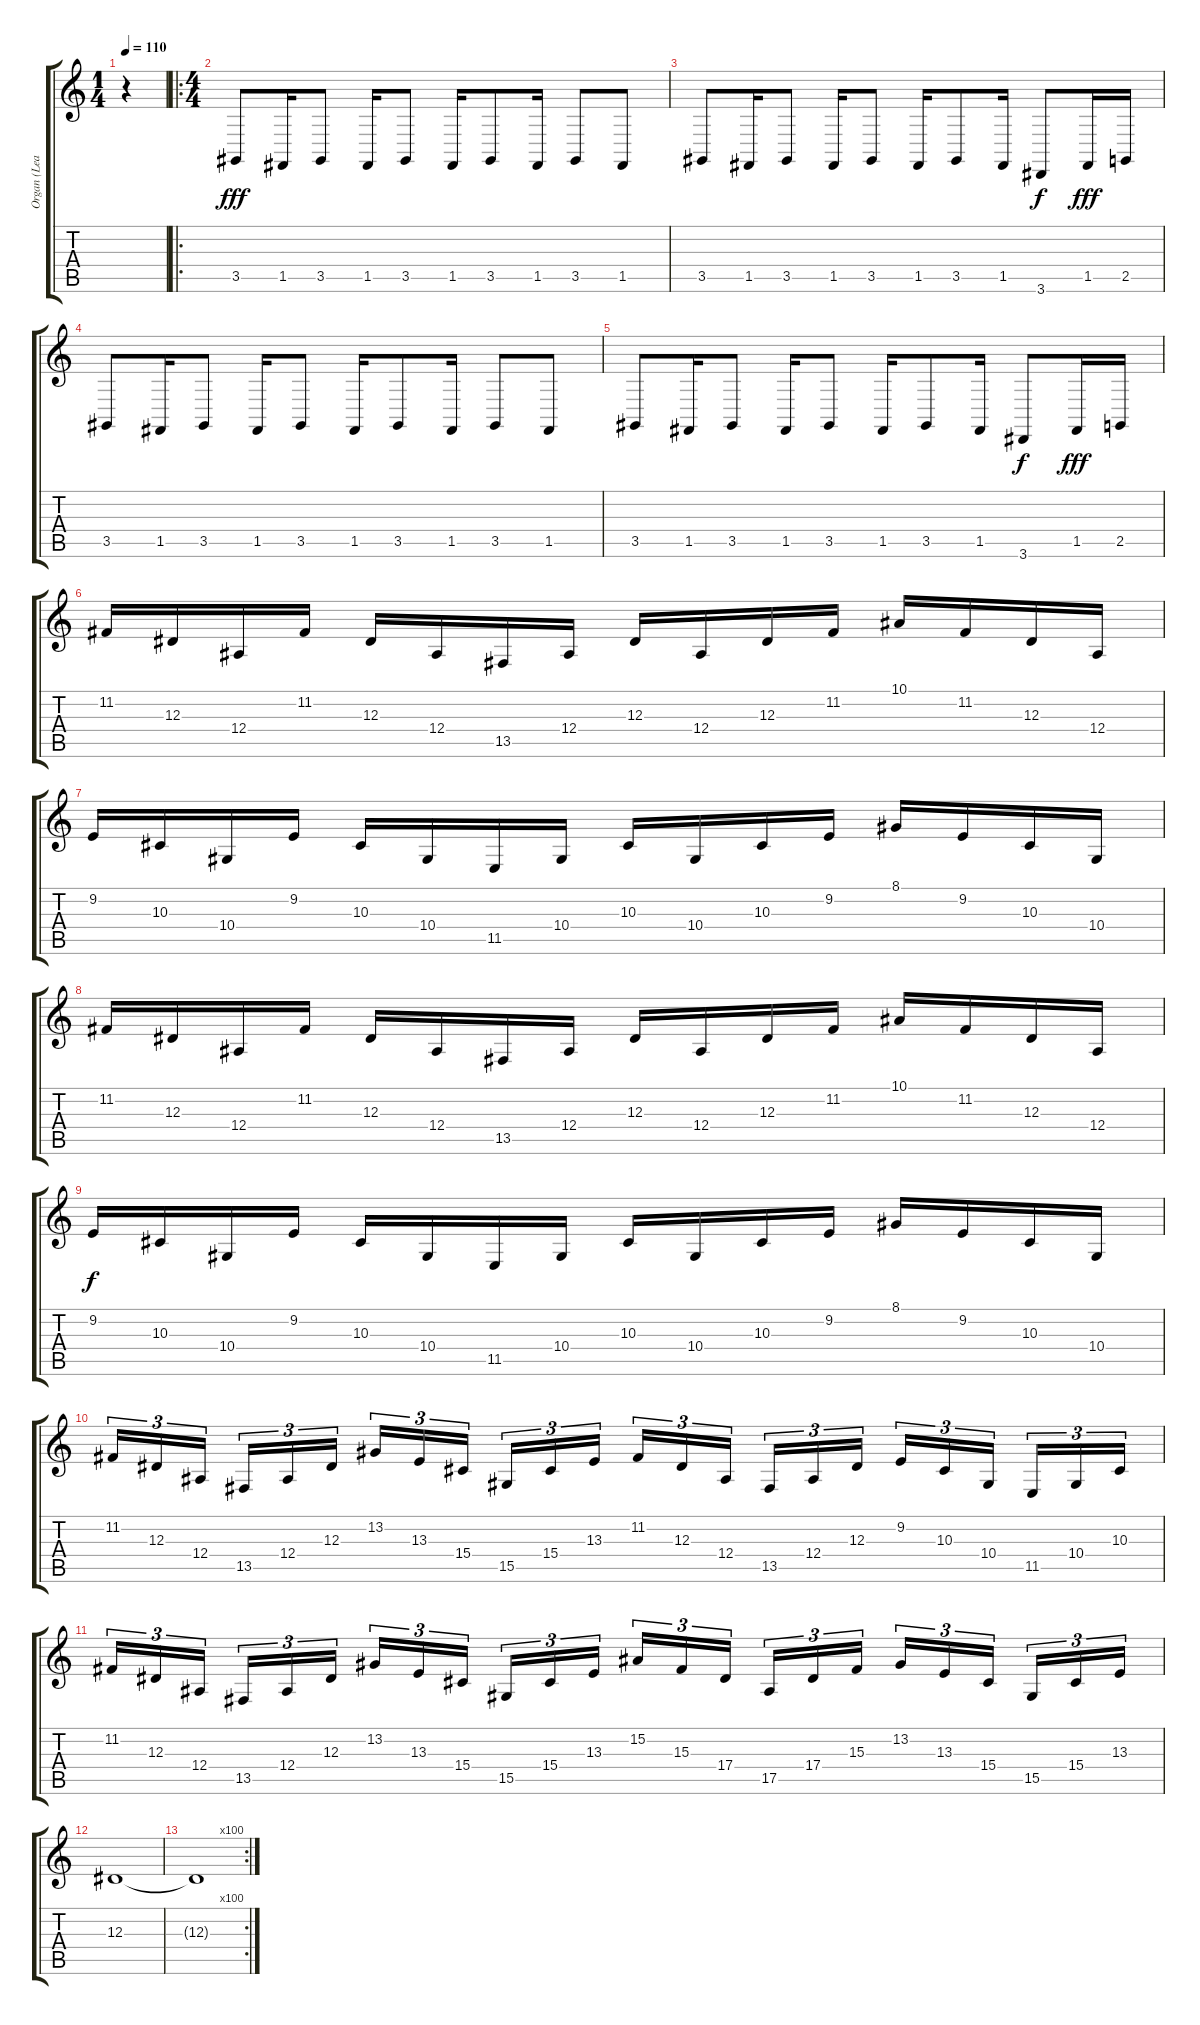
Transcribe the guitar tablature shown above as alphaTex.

\track ("Organ (Lead 2)" "Organ (Lea") {instrument rockorgan}
\staff {score tabs}
\tuning (C4 G3 Eb3 Bb2 F2 C2) {hide}
\ts (1 4)
\tempo 110
\clef g2
\ks c
r.4{dy fff instrument rockorgan} |
\ro
\ts (4 4)
3.5.8 1.5.16 3.5.8 1.5.16 3.5.8 1.5.16 3.5.8 1.5.16 3.5.8 1.5.8 |
3.5.8 1.5.16 3.5.8 1.5.16 3.5.8 1.5.16 3.5.8 1.5.16 3.6.8{dy f} 1.5.16{dy fff} 2.5.16 |
3.5.8 1.5.16 3.5.8 1.5.16 3.5.8 1.5.16 3.5.8 1.5.16 3.5.8 1.5.8 |
3.5.8 1.5.16 3.5.8 1.5.16 3.5.8 1.5.16 3.5.8 1.5.16 3.6.8{dy f} 1.5.16{dy fff} 2.5.16 |
11.2.16 12.3.16 12.4.16 11.2.16 12.3.16 12.4.16 13.5.16 12.4.16 12.3.16 12.4.16 12.3.16 11.2.16 10.1.16 11.2.16 12.3.16 12.4.16 |
9.2.16 10.3.16 10.4.16 9.2.16 10.3.16 10.4.16 11.5.16 10.4.16 10.3.16 10.4.16 10.3.16 9.2.16 8.1.16 9.2.16 10.3.16 10.4.16 |
11.2.16 12.3.16 12.4.16 11.2.16 12.3.16 12.4.16 13.5.16 12.4.16 12.3.16 12.4.16 12.3.16 11.2.16 10.1.16 11.2.16 12.3.16 12.4.16 |
9.2.16{dy f} 10.3.16 10.4.16 9.2.16 10.3.16 10.4.16 11.5.16 10.4.16 10.3.16 10.4.16 10.3.16 9.2.16 8.1.16 9.2.16 10.3.16 10.4.16 |
11.2.16{tu (3 2)} 12.3.16{tu (3 2)} 12.4.16{tu (3 2)} 13.5.16{tu (3 2)} 12.4.16{tu (3 2)} 12.3.16{tu (3 2)} 13.2.16{tu (3 2)} 13.3.16{tu (3 2)} 15.4.16{tu (3 2)} 15.5.16{tu (3 2)} 15.4.16{tu (3 2)} 13.3.16{tu (3 2)} 11.2.16{tu (3 2)} 12.3.16{tu (3 2)} 12.4.16{tu (3 2)} 13.5.16{tu (3 2)} 12.4.16{tu (3 2)} 12.3.16{tu (3 2)} 9.2.16{tu (3 2)} 10.3.16{tu (3 2)} 10.4.16{tu (3 2)} 11.5.16{tu (3 2)} 10.4.16{tu (3 2)} 10.3.16{tu (3 2)} |
11.2.16{tu (3 2)} 12.3.16{tu (3 2)} 12.4.16{tu (3 2)} 13.5.16{tu (3 2)} 12.4.16{tu (3 2)} 12.3.16{tu (3 2)} 13.2.16{tu (3 2)} 13.3.16{tu (3 2)} 15.4.16{tu (3 2)} 15.5.16{tu (3 2)} 15.4.16{tu (3 2)} 13.3.16{tu (3 2)} 15.2.16{tu (3 2)} 15.3.16{tu (3 2)} 17.4.16{tu (3 2)} 17.5.16{tu (3 2)} 17.4.16{tu (3 2)} 15.3.16{tu (3 2)} 13.2.16{tu (3 2)} 13.3.16{tu (3 2)} 15.4.16{tu (3 2)} 15.5.16{tu (3 2)} 15.4.16{tu (3 2)} 13.3.16{tu (3 2)} |
12.3.1 |
\rc 100
12.3{t}.1
